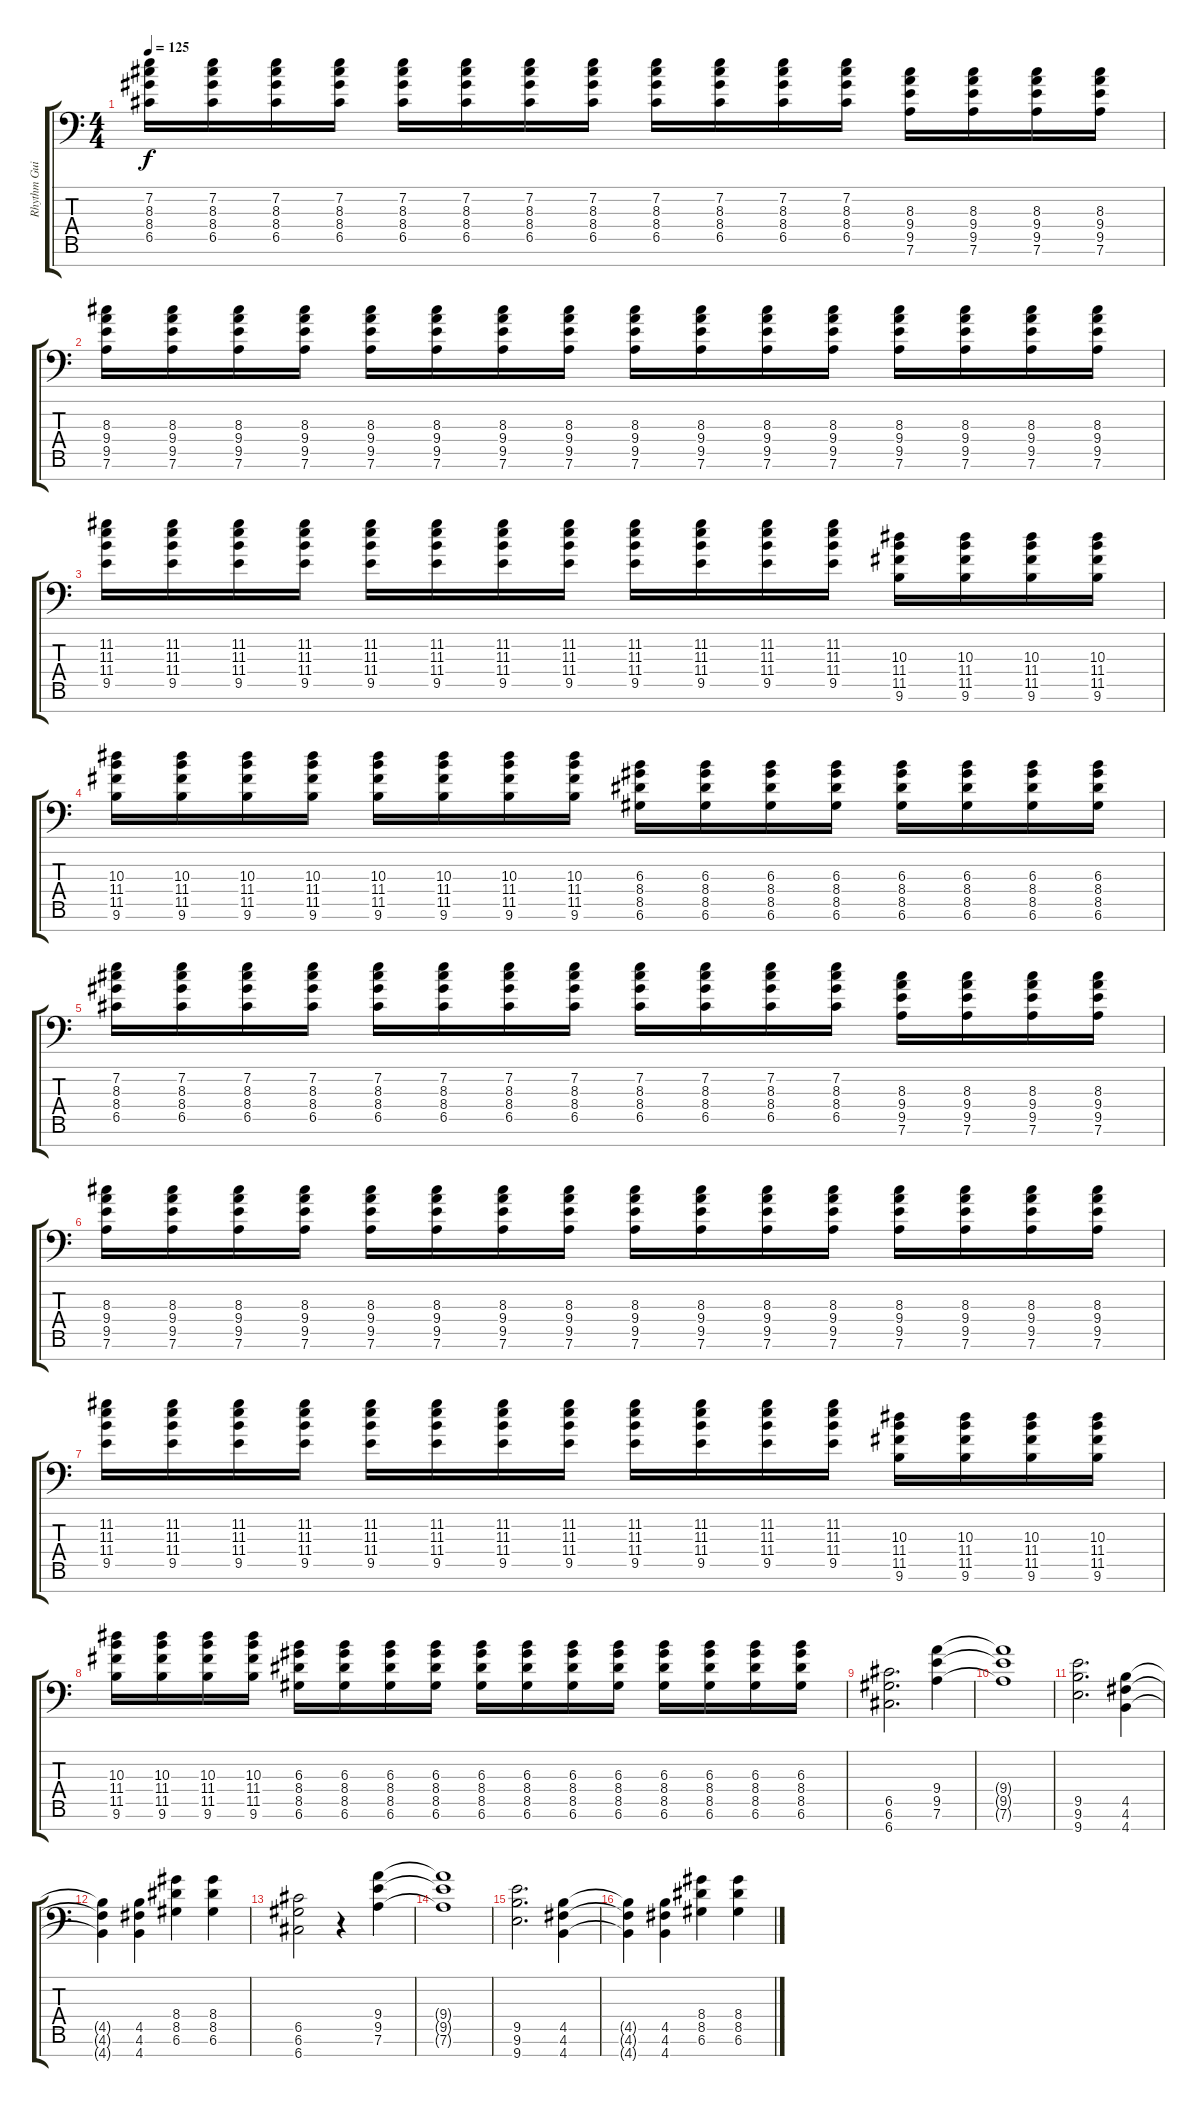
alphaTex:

\track ("Rhythm Guitar" "Rhythm Gui") {instrument distortionguitar}
\staff {score tabs}
\tuning (D4 A3 F3 C3 G2 D2 G1) {hide}
\ts (4 4)
\tempo 125
\clef f4
\ks c
(7.2 8.3 8.4 6.5).16{dy f} (7.2 8.3 8.4 6.5).16 (7.2 8.3 8.4 6.5).16 (7.2 8.3 8.4 6.5).16 (7.2 8.3 8.4 6.5).16 (7.2 8.3 8.4 6.5).16 (7.2 8.3 8.4 6.5).16 (7.2 8.3 8.4 6.5).16 (7.2 8.3 8.4 6.5).16 (7.2 8.3 8.4 6.5).16 (7.2 8.3 8.4 6.5).16 (7.2 8.3 8.4 6.5).16 (8.3 9.4 9.5 7.6).16 (8.3 9.4 9.5 7.6).16 (8.3 9.4 9.5 7.6).16 (8.3 9.4 9.5 7.6).16 |
(8.3 9.4 9.5 7.6).16 (8.3 9.4 9.5 7.6).16 (8.3 9.4 9.5 7.6).16 (8.3 9.4 9.5 7.6).16 (8.3 9.4 9.5 7.6).16 (8.3 9.4 9.5 7.6).16 (8.3 9.4 9.5 7.6).16 (8.3 9.4 9.5 7.6).16 (8.3 9.4 9.5 7.6).16 (8.3 9.4 9.5 7.6).16 (8.3 9.4 9.5 7.6).16 (8.3 9.4 9.5 7.6).16 (8.3 9.4 9.5 7.6).16 (8.3 9.4 9.5 7.6).16 (8.3 9.4 9.5 7.6).16 (8.3 9.4 9.5 7.6).16 |
(11.2 11.3 11.4 9.5).16 (11.2 11.3 11.4 9.5).16 (11.2 11.3 11.4 9.5).16 (11.2 11.3 11.4 9.5).16 (11.2 11.3 11.4 9.5).16 (11.2 11.3 11.4 9.5).16 (11.2 11.3 11.4 9.5).16 (11.2 11.3 11.4 9.5).16 (11.2 11.3 11.4 9.5).16 (11.2 11.3 11.4 9.5).16 (11.2 11.3 11.4 9.5).16 (11.2 11.3 11.4 9.5).16 (10.3 11.4 11.5 9.6).16 (10.3 11.4 11.5 9.6).16 (10.3 11.4 11.5 9.6).16 (10.3 11.4 11.5 9.6).16 |
(10.3 11.4 11.5 9.6).16 (10.3 11.4 11.5 9.6).16 (10.3 11.4 11.5 9.6).16 (10.3 11.4 11.5 9.6).16 (10.3 11.4 11.5 9.6).16 (10.3 11.4 11.5 9.6).16 (10.3 11.4 11.5 9.6).16 (10.3 11.4 11.5 9.6).16 (6.3 8.4 8.5 6.6).16 (6.3 8.4 8.5 6.6).16 (6.3 8.4 8.5 6.6).16 (6.3 8.4 8.5 6.6).16 (6.3 8.4 8.5 6.6).16 (6.3 8.4 8.5 6.6).16 (6.3 8.4 8.5 6.6).16 (6.3 8.4 8.5 6.6).16 |
(7.2 8.3 8.4 6.5).16 (7.2 8.3 8.4 6.5).16 (7.2 8.3 8.4 6.5).16 (7.2 8.3 8.4 6.5).16 (7.2 8.3 8.4 6.5).16 (7.2 8.3 8.4 6.5).16 (7.2 8.3 8.4 6.5).16 (7.2 8.3 8.4 6.5).16 (7.2 8.3 8.4 6.5).16 (7.2 8.3 8.4 6.5).16 (7.2 8.3 8.4 6.5).16 (7.2 8.3 8.4 6.5).16 (8.3 9.4 9.5 7.6).16 (8.3 9.4 9.5 7.6).16 (8.3 9.4 9.5 7.6).16 (8.3 9.4 9.5 7.6).16 |
(8.3 9.4 9.5 7.6).16 (8.3 9.4 9.5 7.6).16 (8.3 9.4 9.5 7.6).16 (8.3 9.4 9.5 7.6).16 (8.3 9.4 9.5 7.6).16 (8.3 9.4 9.5 7.6).16 (8.3 9.4 9.5 7.6).16 (8.3 9.4 9.5 7.6).16 (8.3 9.4 9.5 7.6).16 (8.3 9.4 9.5 7.6).16 (8.3 9.4 9.5 7.6).16 (8.3 9.4 9.5 7.6).16 (8.3 9.4 9.5 7.6).16 (8.3 9.4 9.5 7.6).16 (8.3 9.4 9.5 7.6).16 (8.3 9.4 9.5 7.6).16 |
(11.2 11.3 11.4 9.5).16 (11.2 11.3 11.4 9.5).16 (11.2 11.3 11.4 9.5).16 (11.2 11.3 11.4 9.5).16 (11.2 11.3 11.4 9.5).16 (11.2 11.3 11.4 9.5).16 (11.2 11.3 11.4 9.5).16 (11.2 11.3 11.4 9.5).16 (11.2 11.3 11.4 9.5).16 (11.2 11.3 11.4 9.5).16 (11.2 11.3 11.4 9.5).16 (11.2 11.3 11.4 9.5).16 (10.3 11.4 11.5 9.6).16 (10.3 11.4 11.5 9.6).16 (10.3 11.4 11.5 9.6).16 (10.3 11.4 11.5 9.6).16 |
(10.3 11.4 11.5 9.6).16 (10.3 11.4 11.5 9.6).16 (10.3 11.4 11.5 9.6).16 (10.3 11.4 11.5 9.6).16 (6.3 8.4 8.5 6.6).16 (6.3 8.4 8.5 6.6).16 (6.3 8.4 8.5 6.6).16 (6.3 8.4 8.5 6.6).16 (6.3 8.4 8.5 6.6).16 (6.3 8.4 8.5 6.6).16 (6.3 8.4 8.5 6.6).16 (6.3 8.4 8.5 6.6).16 (6.3 8.4 8.5 6.6).16 (6.3 8.4 8.5 6.6).16 (6.3 8.4 8.5 6.6).16 (6.3 8.4 8.5 6.6).16 |
(6.5 6.6 6.7).2{d} (9.4 9.5 7.6).4 |
(9.4{t} 9.5{t} 7.6{t}).1 |
(9.5 9.6 9.7).2{d} (4.5 4.6 4.7).4 |
(4.5{t} 4.6{t} 4.7{t}).4 (4.5 4.6 4.7).4 (8.4 8.5 6.6).4 (8.4 8.5 6.6).4 |
(6.5 6.6 6.7).2 r.4 (9.4 9.5 7.6).4 |
(9.4{t} 9.5{t} 7.6{t}).1 |
(9.5 9.6 9.7).2{d} (4.5 4.6 4.7).4 |
(4.5{t} 4.6{t} 4.7{t}).4 (4.5 4.6 4.7).4 (8.4 8.5 6.6).4 (8.4 8.5 6.6).4
